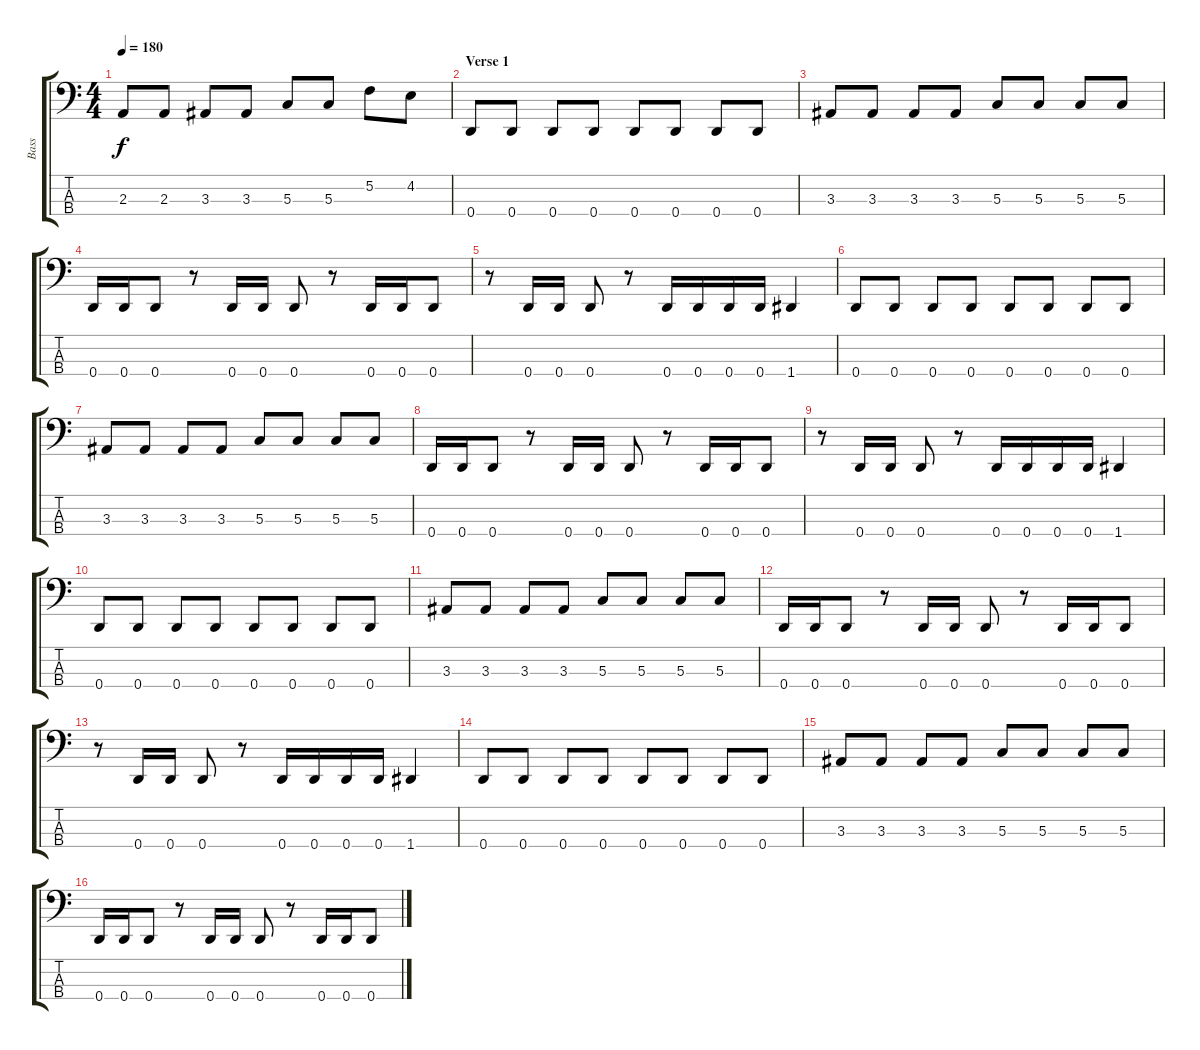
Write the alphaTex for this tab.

\track ("Bass" "Bass") {instrument electricbassfinger}
\staff {score tabs}
\tuning (F2 C2 G1 D1) {hide}
\ts (4 4)
\tempo 180
\clef f4
\ks c
2.3.8{dy f} 2.3.8 3.3.8 3.3.8 5.3.8 5.3.8 5.2.8 4.2.8 |
\section ("" "Verse 1")
0.4.8 0.4.8 0.4.8 0.4.8 0.4.8 0.4.8 0.4.8 0.4.8 |
3.3.8 3.3.8 3.3.8 3.3.8 5.3.8 5.3.8 5.3.8 5.3.8 |
0.4.16 0.4.16 0.4.8 r.8 0.4.16 0.4.16 0.4.8 r.8 0.4.16 0.4.16 0.4.8 |
r.8 0.4.16 0.4.16 0.4.8 r.8 0.4.16 0.4.16 0.4.16 0.4.16 1.4.4 |
0.4.8 0.4.8 0.4.8 0.4.8 0.4.8 0.4.8 0.4.8 0.4.8 |
3.3.8 3.3.8 3.3.8 3.3.8 5.3.8 5.3.8 5.3.8 5.3.8 |
0.4.16 0.4.16 0.4.8 r.8 0.4.16 0.4.16 0.4.8 r.8 0.4.16 0.4.16 0.4.8 |
r.8 0.4.16 0.4.16 0.4.8 r.8 0.4.16 0.4.16 0.4.16 0.4.16 1.4.4 |
0.4.8 0.4.8 0.4.8 0.4.8 0.4.8 0.4.8 0.4.8 0.4.8 |
3.3.8 3.3.8 3.3.8 3.3.8 5.3.8 5.3.8 5.3.8 5.3.8 |
0.4.16 0.4.16 0.4.8 r.8 0.4.16 0.4.16 0.4.8 r.8 0.4.16 0.4.16 0.4.8 |
r.8 0.4.16 0.4.16 0.4.8 r.8 0.4.16 0.4.16 0.4.16 0.4.16 1.4.4 |
0.4.8 0.4.8 0.4.8 0.4.8 0.4.8 0.4.8 0.4.8 0.4.8 |
3.3.8 3.3.8 3.3.8 3.3.8 5.3.8 5.3.8 5.3.8 5.3.8 |
0.4.16 0.4.16 0.4.8 r.8 0.4.16 0.4.16 0.4.8 r.8 0.4.16 0.4.16 0.4.8
